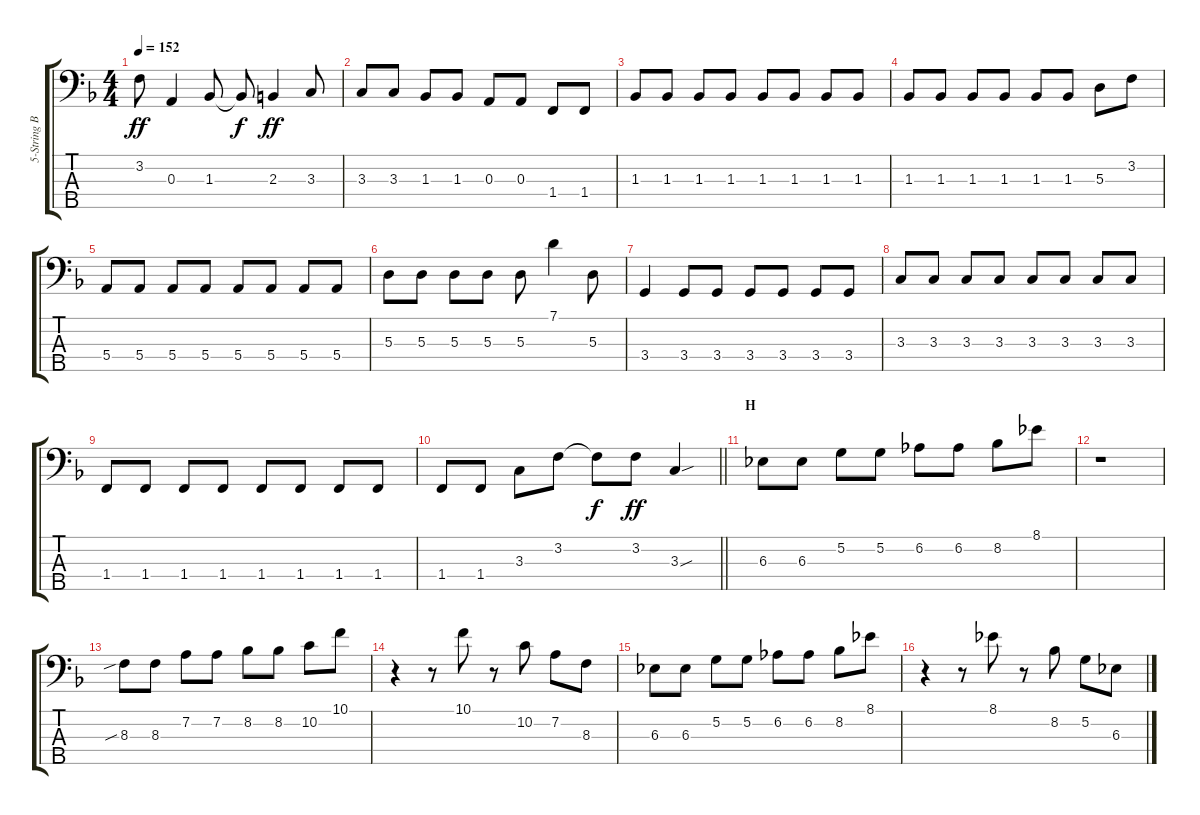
\track ("5-String Bass" "5-String B") {instrument electricbasspick}
\staff {score tabs}
\tuning (G2 D2 A1 E1 B0) {hide}
\ts (4 4)
\tempo 152
\clef f4
\ks f
3.2.8{dy ff} 0.3.4 1.3.8 1.3{t}.8{dy f} 2.3.4{dy ff} 3.3.8 |
3.3.8 3.3.8 1.3.8 1.3.8 0.3.8 0.3.8 1.4.8 1.4.8 |
1.3.8 1.3.8 1.3.8 1.3.8 1.3.8 1.3.8 1.3.8 1.3.8 |
1.3.8 1.3.8 1.3.8 1.3.8 1.3.8 1.3.8 5.3.8 3.2.8 |
5.4.8 5.4.8 5.4.8 5.4.8 5.4.8 5.4.8 5.4.8 5.4.8 |
5.3.8 5.3.8 5.3.8 5.3.8 5.3.8 7.1.4 5.3.8 |
3.4.4 3.4.8 3.4.8 3.4.8 3.4.8 3.4.8 3.4.8 |
3.3.8 3.3.8 3.3.8 3.3.8 3.3.8 3.3.8 3.3.8 3.3.8 |
1.4.8 1.4.8 1.4.8 1.4.8 1.4.8 1.4.8 1.4.8 1.4.8 |
\barLineRight lightlight
1.4.8 1.4.8 3.3.8 3.2.8 3.2{t}.8{dy f} 3.2.8{dy ff} 3.3{sou}.4 |
\section ("" "H")
6.3.8 6.3.8 5.2.8 5.2.8 6.2.8 6.2.8 8.2.8 8.1.8 |
r.1 |
8.3{sib}.8 8.3.8 7.2.8 7.2.8 8.2.8 8.2.8 10.2.8 10.1.8 |
r.4 r.8 10.1.8 r.8 10.2.8 7.2.8 8.3.8 |
6.3.8 6.3.8 5.2.8 5.2.8 6.2.8 6.2.8 8.2.8 8.1.8 |
r.4 r.8 8.1.8 r.8 8.2.8 5.2.8 6.3.8
